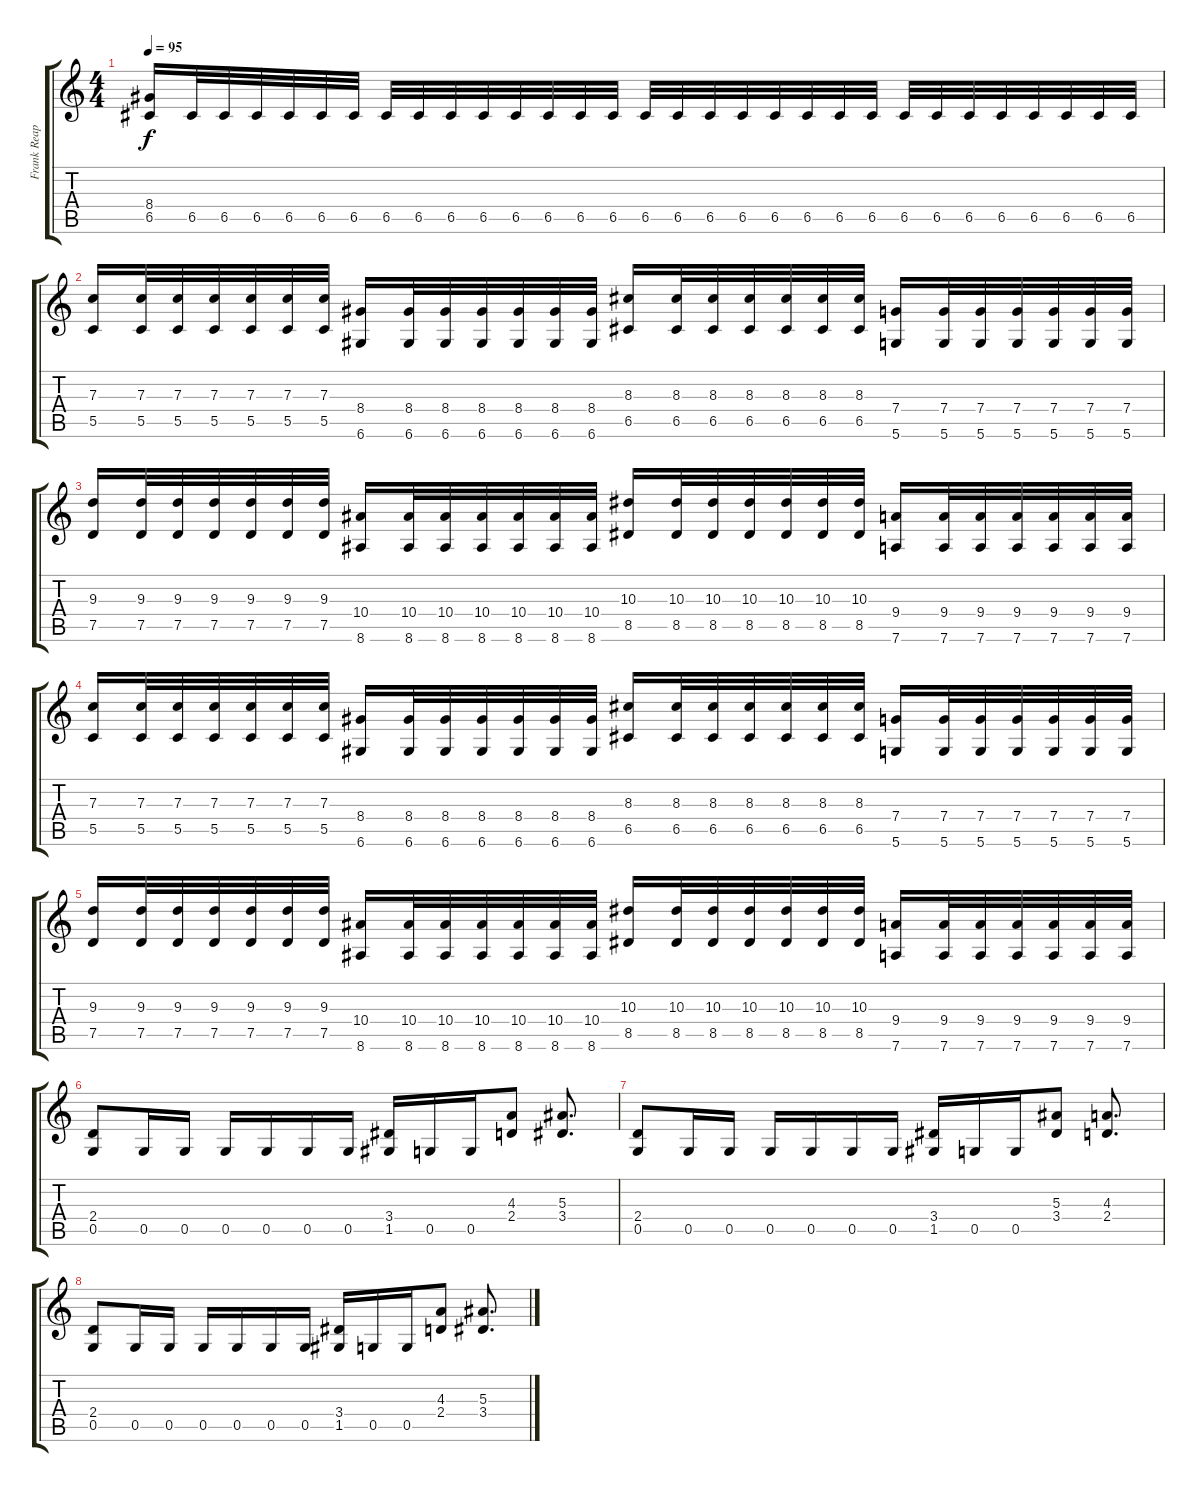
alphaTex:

\track ("Frank Reaper" "Frank Reap") {instrument overdrivenguitar}
\staff {score tabs}
\tuning (D4 A3 F3 C3 G2 D2) {hide}
\ts (4 4)
\tempo 95
\clef g2
\ks c
(8.4 6.5).16{dy f} 6.5.32 6.5.32 6.5.32 6.5.32 6.5.32 6.5.32 6.5.32 6.5.32 6.5.32 6.5.32 6.5.32 6.5.32 6.5.32 6.5.32 6.5.32 6.5.32 6.5.32 6.5.32 6.5.32 6.5.32 6.5.32 6.5.32 6.5.32 6.5.32 6.5.32 6.5.32 6.5.32 6.5.32 6.5.32 6.5.32 |
(7.3 5.5).16 (7.3 5.5).32 (7.3 5.5).32 (7.3 5.5).32 (7.3 5.5).32 (7.3 5.5).32 (7.3 5.5).32 (8.4 6.6).16 (8.4 6.6).32 (8.4 6.6).32 (8.4 6.6).32 (8.4 6.6).32 (8.4 6.6).32 (8.4 6.6).32 (8.3 6.5).16 (8.3 6.5).32 (8.3 6.5).32 (8.3 6.5).32 (8.3 6.5).32 (8.3 6.5).32 (8.3 6.5).32 (7.4 5.6).16 (7.4 5.6).32 (7.4 5.6).32 (7.4 5.6).32 (7.4 5.6).32 (7.4 5.6).32 (7.4 5.6).32 |
(9.3 7.5).16 (9.3 7.5).32 (9.3 7.5).32 (9.3 7.5).32 (9.3 7.5).32 (9.3 7.5).32 (9.3 7.5).32 (10.4 8.6).16 (10.4 8.6).32 (10.4 8.6).32 (10.4 8.6).32 (10.4 8.6).32 (10.4 8.6).32 (10.4 8.6).32 (10.3 8.5).16 (10.3 8.5).32 (10.3 8.5).32 (10.3 8.5).32 (10.3 8.5).32 (10.3 8.5).32 (10.3 8.5).32 (9.4 7.6).16 (9.4 7.6).32 (9.4 7.6).32 (9.4 7.6).32 (9.4 7.6).32 (9.4 7.6).32 (9.4 7.6).32 |
(7.3 5.5).16 (7.3 5.5).32 (7.3 5.5).32 (7.3 5.5).32 (7.3 5.5).32 (7.3 5.5).32 (7.3 5.5).32 (8.4 6.6).16 (8.4 6.6).32 (8.4 6.6).32 (8.4 6.6).32 (8.4 6.6).32 (8.4 6.6).32 (8.4 6.6).32 (8.3 6.5).16 (8.3 6.5).32 (8.3 6.5).32 (8.3 6.5).32 (8.3 6.5).32 (8.3 6.5).32 (8.3 6.5).32 (7.4 5.6).16 (7.4 5.6).32 (7.4 5.6).32 (7.4 5.6).32 (7.4 5.6).32 (7.4 5.6).32 (7.4 5.6).32 |
(9.3 7.5).16 (9.3 7.5).32 (9.3 7.5).32 (9.3 7.5).32 (9.3 7.5).32 (9.3 7.5).32 (9.3 7.5).32 (10.4 8.6).16 (10.4 8.6).32 (10.4 8.6).32 (10.4 8.6).32 (10.4 8.6).32 (10.4 8.6).32 (10.4 8.6).32 (10.3 8.5).16 (10.3 8.5).32 (10.3 8.5).32 (10.3 8.5).32 (10.3 8.5).32 (10.3 8.5).32 (10.3 8.5).32 (9.4 7.6).16 (9.4 7.6).32 (9.4 7.6).32 (9.4 7.6).32 (9.4 7.6).32 (9.4 7.6).32 (9.4 7.6).32 |
(2.4 0.5).8 0.5.16 0.5.16 0.5.16 0.5.16 0.5.16 0.5.16 (3.4 1.5).16 0.5.16 0.5.16 (4.3 2.4).8 (5.3 3.4).8{d} |
(2.4 0.5).8 0.5.16 0.5.16 0.5.16 0.5.16 0.5.16 0.5.16 (3.4 1.5).16 0.5.16 0.5.16 (5.3 3.4).8 (4.3 2.4).8{d} |
(2.4 0.5).8 0.5.16 0.5.16 0.5.16 0.5.16 0.5.16 0.5.16 (3.4 1.5).16 0.5.16 0.5.16 (4.3 2.4).8 (5.3 3.4).8{d}
